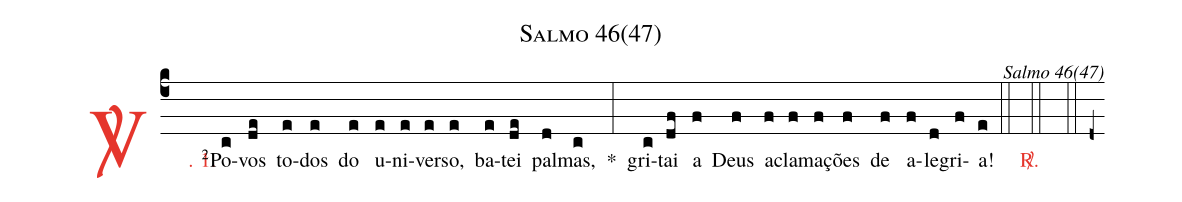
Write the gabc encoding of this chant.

name: Salmo 46(47);
commentary: Salmo 46(47);
%%
(c4)

<c><sp>V/</sp>. 1.</c>() <v>\VSup{2}</v>Po(c)vos(de) to(e)dos(e) do(e) u(e)ni(e)ver(e)so,(e) ba(e)tei(de) pal(d)mas,(c) *(:) gri(c)tai(df) a(f) Deus(f) a(f)cla(f)ma(f)ções(f) de(f) a(f)le(d)gri(f)a!(e)

(::)

<c><sp>R/</sp>.</c>(::)

(::)

(d+)
